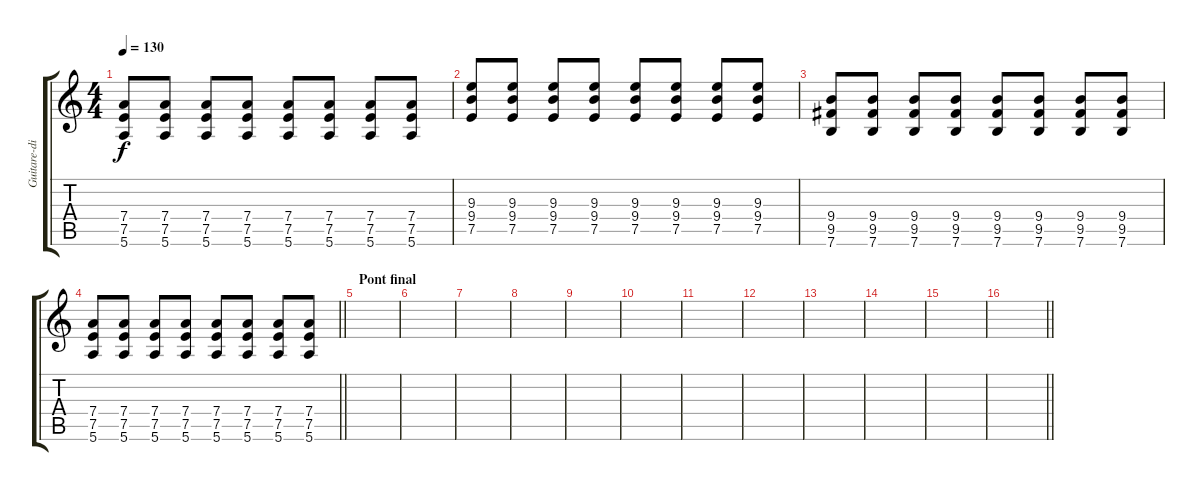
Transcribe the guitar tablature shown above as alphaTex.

\track ("Guitare-disto" "Guitare-di") {instrument distortionguitar}
\staff {score tabs}
\tuning (E4 B3 G3 D3 A2 E2) {hide}
\ts (4 4)
\tempo 130
\clef g2
\ks c
(7.4 7.5 5.6).8{dy f} (7.4 7.5 5.6).8 (7.4 7.5 5.6).8 (7.4 7.5 5.6).8 (7.4 7.5 5.6).8 (7.4 7.5 5.6).8 (7.4 7.5 5.6).8 (7.4 7.5 5.6).8 |
(9.3 9.4 7.5).8 (9.3 9.4 7.5).8 (9.3 9.4 7.5).8 (9.3 9.4 7.5).8 (9.3 9.4 7.5).8 (9.3 9.4 7.5).8 (9.3 9.4 7.5).8 (9.3 9.4 7.5).8 |
(9.4 9.5 7.6).8 (9.4 9.5 7.6).8 (9.4 9.5 7.6).8 (9.4 9.5 7.6).8 (9.4 9.5 7.6).8 (9.4 9.5 7.6).8 (9.4 9.5 7.6).8 (9.4 9.5 7.6).8 |
\barLineRight lightlight
(7.4 7.5 5.6).8 (7.4 7.5 5.6).8 (7.4 7.5 5.6).8 (7.4 7.5 5.6).8 (7.4 7.5 5.6).8 (7.4 7.5 5.6).8 (7.4 7.5 5.6).8 (7.4 7.5 5.6).8 |
\section ("" "Pont final")
|
|
|
|
|
|
|
|
|
|
|
\barLineRight lightlight
